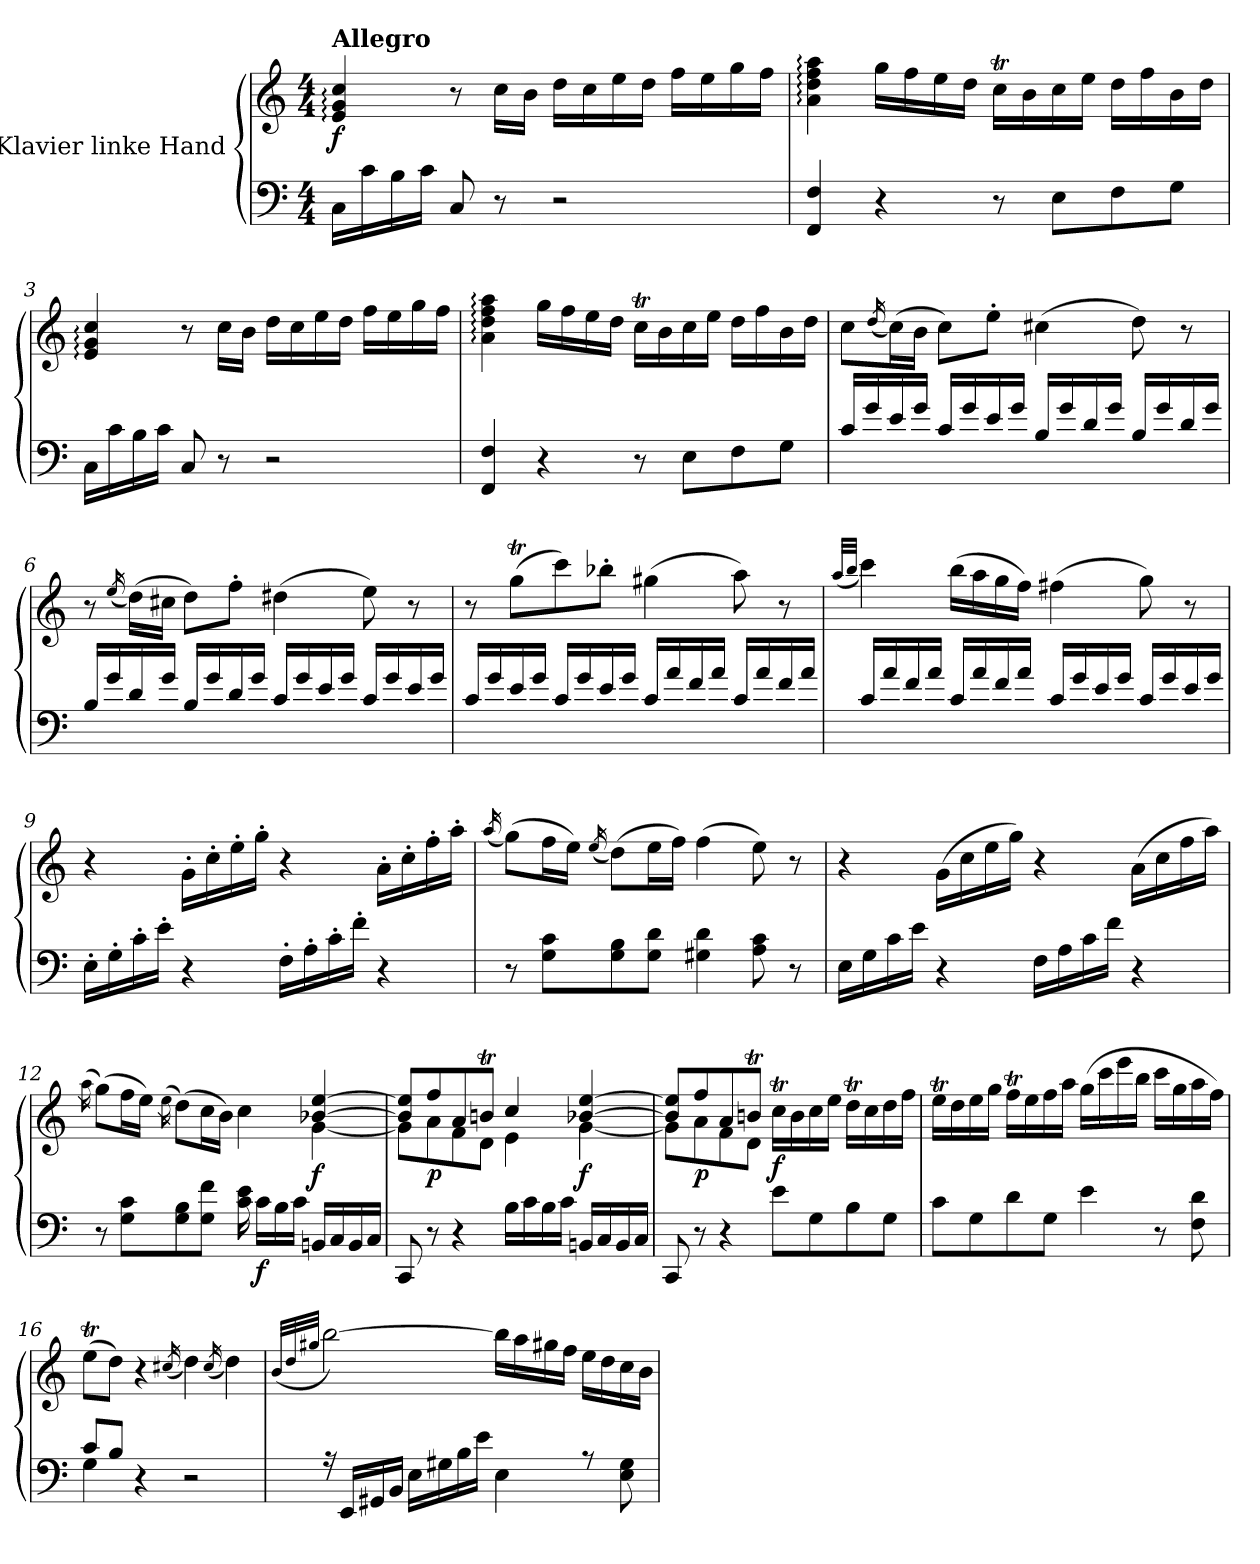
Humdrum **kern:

**kern	**kern	**dynam
*part1	*part1	*part1
*staff2	*staff1	*staff1/2
*I"Klavier linke Hand	*	*
*clefF4	*clefG2	*
*k[]	*k[]	*
*M4/4	*M4/4	*
=1	=1	=1
!	!LO:TX:a:B:t=Allegro	!
!	!	!LO:DY:b
16C\LL	4e/: 4g/: 4cc/:	f
16c\	.	.
16B\	.	.
16c\JJ	.	.
8C/	8r	.
8r	16cc\LL	.
.	16b\JJ	.
2r	16dd\LL	.
.	16cc\	.
.	16ee\	.
.	16dd\JJ	.
.	16ff\LL	.
.	16ee\	.
.	16gg\	.
.	16ff\JJ	.
=2	=2	=2
4FF/ 4F/	4a\: 4dd\: 4ff\: 4aa\:	.
4r	16gg\LL	.
.	16ff\	.
.	16ee\	.
.	16dd\JJ	.
8r	16ccT\LL	.
.	16b\	.
8E\L	16cc\	.
.	16ee\JJ	.
8F\	16dd\LL	.
.	16ff\	.
8G\J	16b\	.
.	16dd\JJ	.
=3	=3	=3
16C\LL	4e/: 4g/: 4cc/:	.
16c\	.	.
16B\	.	.
16c\JJ	.	.
8C/	8r	.
8r	16cc\LL	.
.	16b\JJ	.
2r	16dd\LL	.
.	16cc\	.
.	16ee\	.
.	16dd\JJ	.
.	16ff\LL	.
.	16ee\	.
.	16gg\	.
.	16ff\JJ	.
=4	=4	=4
4FF/ 4F/	4a\: 4dd\: 4ff\: 4aa\:	.
4r	16gg\LL	.
.	16ff\	.
.	16ee\	.
.	16dd\JJ	.
8r	16ccT\LL	.
.	16b\	.
8E\L	16cc\	.
.	16ee\JJ	.
8F\	16dd\LL	.
.	16ff\	.
8G\J	16b\	.
.	16dd\JJ	.
=5	=5	=5
16c/LL	8cc\L	.
16g/	.	.
.	(<16qdd/	.
16e/	(>16cc\L)	.
16g/JJ	16b\JJ	.
16c/LL	8cc\L)	.
16g/	.	.
16e/	8ee'\J	.
16g/JJ	.	.
16B/LL	(>4cc#X\	.
16g/	.	.
16d/	.	.
16g/JJ	.	.
16B/LL	8dd\)	.
16g/	.	.
16d/	8r	.
16g/JJ	.	.
=6	=6	=6
16B/LL	8r	.
16g/	.	.
.	(<16qee/	.
16d/	(>16dd\LL)	.
16g/JJ	16cc#X\JJ	.
16B/LL	8dd\L)	.
16g/	.	.
16d/	8ff'\J	.
16g/JJ	.	.
16c/LL	(>4dd#X\	.
16g/	.	.
16e/	.	.
16g/JJ	.	.
16c/LL	8ee\)	.
16g/	.	.
16e/	8r	.
16g/JJ	.	.
=7	=7	=7
16c/LL	8r	.
16g/	.	.
16e/	(>8ggT\L	.
16g/JJ	.	.
16c/LL	8ccc\)	.
16g/	.	.
16e/	8bb-X'\J	.
16g/JJ	.	.
16c/LL	(>4gg#X\	.
16a/	.	.
16f/	.	.
16a/JJ	.	.
16c/LL	8aa\)	.
16a/	.	.
16f/	8r	.
16a/JJ	.	.
=8	=8	=8
.	(<32qaa/LLL	.
.	32qbb/JJJ	.
16c/LL	4ccc\)	.
16a/	.	.
16f/	.	.
16a/JJ	.	.
16c/LL	(>16bb\LL	.
16a/	16aa\	.
16f/	16gg\	.
16a/JJ	16ff\JJ)	.
16c/LL	(>4ff#X\	.
16g/	.	.
16e/	.	.
16g/JJ	.	.
16c/LL	8gg\)	.
16g/	.	.
16e/	8r	.
16g/JJ	.	.
=9	=9	=9
16E'\LL	4r	.
16G'\	.	.
16c'\	.	.
16e'\JJ	.	.
4r	16g'\LL	.
.	16cc'\	.
.	16ee'\	.
.	16gg'\JJ	.
16F'\LL	4r	.
16A'\	.	.
16c'\	.	.
16f'\JJ	.	.
4r	16a'\LL	.
.	16cc'\	.
.	16ff'\	.
.	16aa'\JJ	.
=10	=10	=10
.	(<16qaa/	.
8r	(>8gg\L)	.
8G\ 8c\L	16ff\L	.
.	16ee\JJ)	.
.	(<16qee/	.
8G\ 8B\	(>8dd\L)	.
8G\ 8d\J	16ee\L	.
.	16ff\JJ)	.
4G#X\ 4d\	(>4ff\	.
8A\ 8c\	8ee\)	.
8r	8r	.
=11	=11	=11
16E\LL	4r	.
16G\	.	.
16c\	.	.
16e\JJ	.	.
4r	(>16g\LL	.
.	16cc\	.
.	16ee\	.
.	16gg\JJ)	.
16F\LL	4r	.
16A\	.	.
16c\	.	.
16f\JJ	.	.
4r	(>16a\LL	.
.	16cc\	.
.	16ff\	.
.	16aa\JJ)	.
=12	=12	=12
.	(>16qaa\	.
*	*^	*
8r	(>8gg\L)	2.ryy	.
8G\ 8c\L	16ff\L	.	.
.	16ee\JJ)	.	.
.	(>16qee\	.	.
8G\ 8B\	(>8dd\L)	.	.
8G\ 8f\J	16cc\L	.	.
.	16b\JJ)	.	.
16c\ 16e\	4cc\	.	.
!	!	!	!LO:DY:b=2
16c\LL	.	.	f
16B\	.	.	.
16c\JJ	.	.	.
!	!	!	!LO:DY:b
16BBn/LL	[4b-X/ [4ee/	[4g\	f
16C/	.	.	.
16BB/	.	.	.
16C/JJ	.	.	.
=13	=13	=13	=13
8CC/	8b-/] 8ee/]L	8g\L]	.
!	!	!	!LO:DY:b
8r	8ff/	8a\	p
4r	8a/	8f\	.
.	8bnt/J	8d\J	.
16B\LL	4cc/	4e\	.
16c\	.	.	.
16B\	.	.	.
16c\JJ	.	.	.
!	!	!	!LO:DY:b
16BBn/LL	[4b-X/ [4ee/	[4g\	f
16C/	.	.	.
16BB/	.	.	.
16C/JJ	.	.	.
=14	=14	=14	=14
8CC/	8b-/] 8ee/]L	8g\L]	.
!	!	!	!LO:DY:b
8r	8ff/	8a\	p
4r	8a/	8f\	.
.	8bnt/J	8d\J	.
!	!	!	!LO:DY:b
8e\L	16ccT\LL	2ryy	f
.	16b\	.	.
8G\	16cc\	.	.
.	16ee\JJ	.	.
8B\	16ddT\LL	.	.
.	16cc\	.	.
8G\J	16dd\	.	.
.	16ff\JJ	.	.
*	*v	*v	*
=15	=15	=15
8c\L	16eet\LL	.
.	16dd\	.
8G\	16ee\	.
.	16gg\JJ	.
8d\	16ffT\LL	.
.	16ee\	.
8G\J	16ff\	.
.	16aa\JJ	.
4e\	(>16gg\LL	.
.	16ccc\	.
.	16eee\	.
.	16bb\JJ	.
8r	16ccc\LL	.
.	16gg\	.
8F\ 8d\	16aa\	.
.	16ff\JJ)	.
=16	=16	=16
*^	*	*
8c/L	4G\	(>8eet\L	.
8B/J	.	8dd\J)	.
4r	2.ryy	4r	.
.	.	(<16qcc#X/	.
2r	.	4dd\)	.
.	.	(<16qcc#/	.
.	.	4dd\)	.
=17	=17	=17	=17
.	.	(<32qb/LLL	.
.	.	32qdd/	.
.	.	32qgg#X/JJJ	.
1rcyy	16rA	[2bb\)	.
.	16EE/LL	.	.
.	16GG#X/	.	.
.	16BB/JJ	.	.
.	16E\LL	.	.
.	16G#X\	.	.
.	16B\	.	.
.	16e\JJ	.	.
.	4E\	16bb\LL]	.
.	.	16aa\	.
.	.	16gg#\	.
.	.	16ff\JJ	.
.	8rA	16ee\LL	.
.	.	16dd\	.
.	8E\ 8G#\	16cc\	.
.	.	16b\JJ	.
*v	*v	*	*
=	=	=
*-	*-	*-
